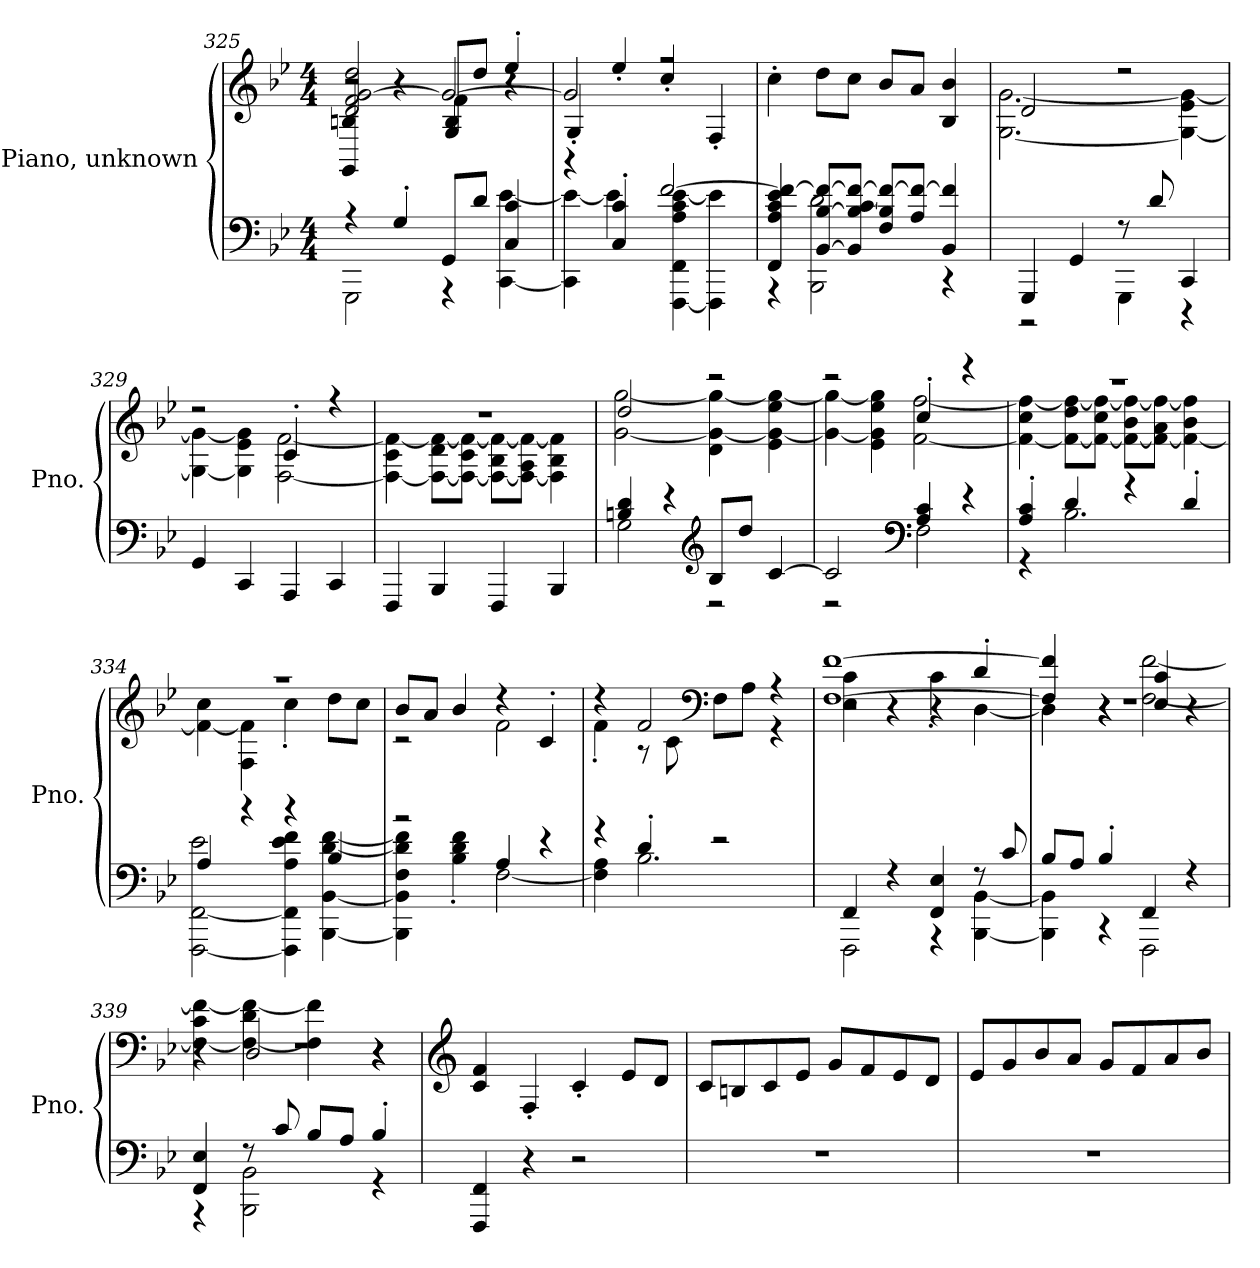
**kern	**kern
*part1	*part1
*staff2	*staff1
*I"Piano, unknown	*
*I'Pno.	*
!!LO:LB:g=z
*clefF4	*clefG2
*k[b-e-]	*k[b-e-]
*M4/4	*M4/4
=325	=325
*^	*^
*	*	*	*^
4r	2GGG\	2d/ 2f/ [2g/ 2dd/	2r	4GG/ 4Bn/
4G'/	.	.	.	4r
8GG/L	4r	2g/_	4f\	8G/ 8B/L
8d/J	.	.	.	8dd/J
4C/ 4c/	[4CC\ [4e-\	.	4r	4ee-'/
*	*	*	*v	*v
=326	=326	=326	=326
4r	4CC\] 4e-\_	2g/]	4G'/
4C/' 4c/'	4e-\]	.	4ee-'/
[2f/	[4FFF\ 4FF\ 4A\ 4c\ [4e-\	2r	4cc'/
.	4FFF\] 4e-\]	.	4F'/
*	*	*v	*v
=327	=327	=327
4FF/ 4A/ 4c/ 4e-/ 4f/_	4r	4cc'\
[8BB-/ [8B-/ 8f/_L	2BBB-\ 2d\	8dd\L
8BB-/] 8B-/_ 8c/ 8f/_J	.	8cc\J
8F/ 8B-/] 8f/_L	.	8b-/L
8A/ 8f/_J	.	8a/J
4BB-/ 4f/]	4r	4B-/ 4b-/
=328	=328	=328
*	*	*^
4GGG/	2r	2d/	[2.G\ [2.g\
4GG/	.	.	.
8r	4GGG\	2r	.
8d/	.	.	.
4CC/	4r	.	4G\_ 4e-\ 4g\_
*v	*v	*	*
=329	=329	=329
4GG/	2r	4G\_ 4g\_
4CC/	.	4G\] 4e-\ 4g\]
4AAA/	4c'/	[2F\ [2f\
4CC/	4r	.
!!LO:PB:g=z	!!
=330	=330	=330
4FFF/	1r	4F\_ 4c\ 4f\_
4BBB-/	.	8F\_ 8d\ 8f\_L
.	.	8F\_ 8c\ 8f\_J
4FFF/	.	8F\_ 8B-\ 8f\_L
.	.	8F\_ 8A\ 8f\_J
4BBB-/	.	4F\] 4B-\ 4f\]
=331	=331	=331
*^	*	*
4Bn/ 4d/	2G\	2dd/	[2g\ [2gg\
4r	.	.	.
*clefG2	*	*	*
8B/L	2r	2r	4d\ 4g\_ 4gg\_
8dd/J	.	.	.
[4c/	.	.	4e-\ 4g\_ 4ee-\ 4gg\_
=332	=332	=332	=332
2c/]	2r	2r	4g\_ 4gg\_
.	.	.	4e-\ 4g\] 4ee-\ 4gg\]
*clefF4	*	*	*
4A/ 4c/	2F\	4cc'/	[2f\ [2ff\
4r	.	4r	.
=333	=333	=333	=333
4A/' 4c/'	4r	1r	4f\_ 4cc\ 4ff\_
4d/	2.B-\	.	8f\_ 8dd\ 8ff\_L
.	.	.	8f\_ 8cc\ 8ff\_J
4r	.	.	8f\_ 8b-\ 8ff\_L
.	.	.	8f\_ 8a\ 8ff\_J
4d'/	.	.	4f\_ 4b-\ 4ff\]
=334	=334	=334	=334
4A/	[2FFF\ [2FF\ 2e-\	1r	4f\_ 4cc\
4r	.	.	4F\ 4f\]
4r	4FFF\] 4FF\] 4A\ 4e-\ 4f\	.	4cc'\
4B-/	[4BBB-\ [4BB-\ [4d\ [4f\	.	8dd\L
.	.	.	8cc\J
!!LO:LB:g=z	!!
=335	=335	=335	=335
2r	4BBB-\] 4BB-\] 4F\ 4d\] 4f\]	8b-/L	2r
.	.	8a/J	.
.	4B-\' 4d\' 4f\'	4b-/	.
4A/	[2F\	4r	2f\
4r	.	4c'/	.
=336	=336	=336	=336
4r	4F\] 4A\	4r	4f'\
4d'/	2.B-\	2f/	8r
.	.	.	8c\
*	*	*clefF4	*
2r	.	.	8F\L
.	.	.	8A\J
.	.	4r	4r
=337	=337	=337	=337
*	*	*	*^
4FF/	2FFF\	2r	4E-\ 4c\	[1F [1f
4r	.	.	4r	.
4FF/ 4E-/	4r	4r	4c'\	.
8r	[4BBB-\ [4BB-\	4d'/	[4D\	.
8c/	.	.	.	.
=338	=338	=338	=338	=338
8B-/L	4BBB-\] 4BB-\]	1r	4D\]	4F/] 4f/]
8A/J	.	.	.	.
4B-'/	4r	.	4r	4r
4FF/	2FFF\	.	[2F\ [2f\	4E-/ 4c/
4r	.	.	.	4r
=339	=339	=339	=339	=339
4FF/ 4E-/	4r	1r	4F\_ 4c\ 4f\_	4r
8r	2BBB-\ 2BB-\	.	4F\_ 4d\ 4f\_	2D/
8c/	.	.	.	.
8B-/L	.	.	4F\] 4f\]	.
8A/J	.	.	.	.
4B-'/	4r	.	4r	4r
*v	*v	*	*	*
*	*v	*v	*v
!!LO:LB:g=z
=340	=340
*	*clefG2
4FFF/ 4FF/	4c/ 4f/
4r	4F'/
2r	4c'/
.	8e-/L
.	8d/J
=341	=341
1r	8c/L
.	8Bn/
.	8c/
.	8e-/J
.	8g/L
.	8f/
.	8e-/
.	8d/J
=342	=342
1r	8e-/L
.	8g/
.	8b-/
.	8a/J
.	8g/L
.	8f/
.	8a/
.	8b-/J
=	=
*-	*-
